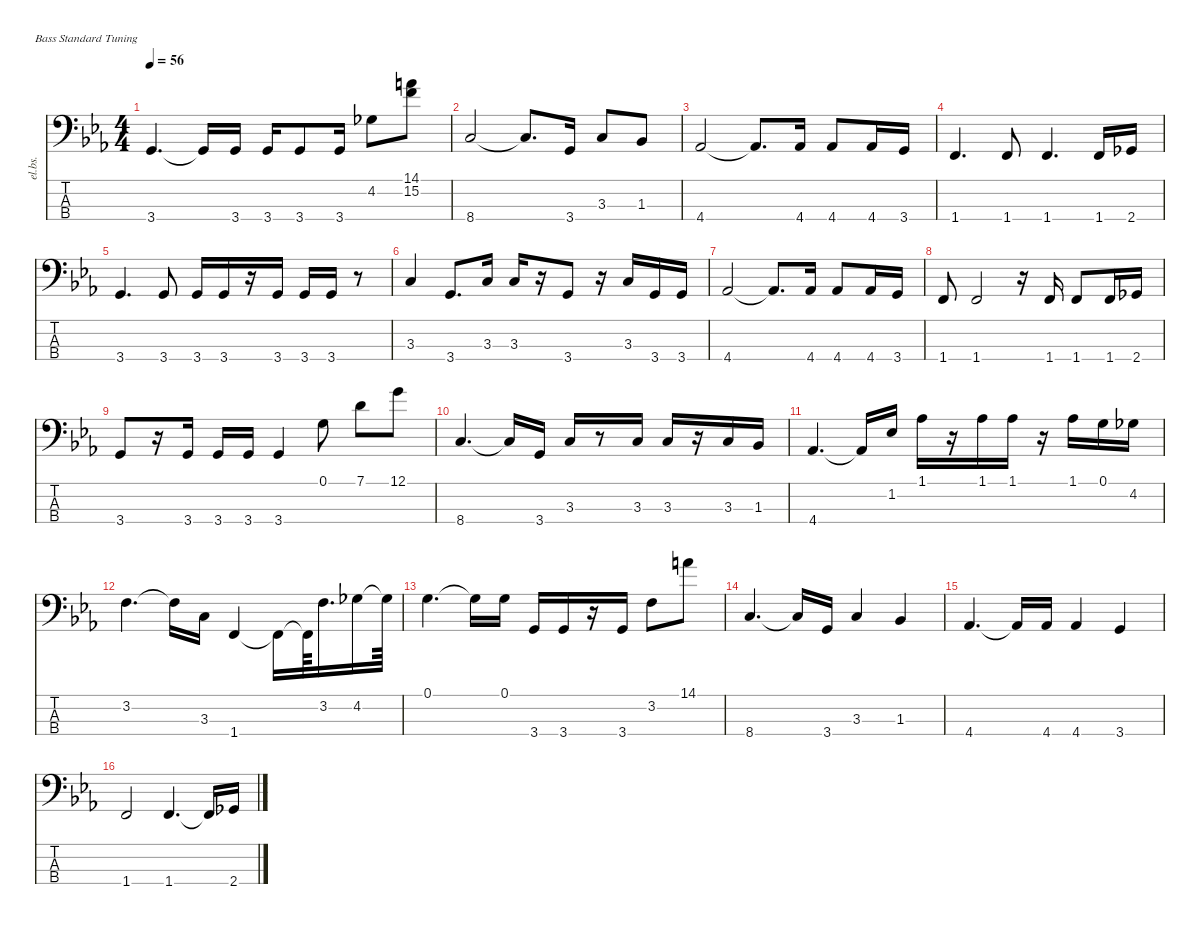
\defaultSystemsLayout 4
\hideDynamics
\bracketExtendMode nobrackets
\otherSystemsTrackNameOrientation horizontal
\track ("Bass" "el.bs.") {instrument electricbassfinger}
\staff {score tabs}
\tuning (G2 D2 A1 E1)
\ts (4 4)
\tempo 56
\clef f4
\ks eb
3.4{acc forcenatural}.4{d dy f beam Up} 3.4{t acc forcenatural}.16{beam Up} 3.4{acc forcenatural}.16{beam Up} 3.4{acc forcenatural}.16{beam Up} 3.4{acc forcenatural}.8{beam Up} 3.4{acc forcenatural}.16{beam Up} 4.2{acc b}.8{beam Down} (14.1{acc forcenatural} 15.2{acc forcenatural}).8{beam Down} |
8.4{acc forcenatural}.2{beam Up} 8.4{t acc forcenatural}.8{d beam Up} 3.4{acc forcenatural}.16{beam Up} 3.3{acc forcenatural}.8{beam Up} 1.3{acc b}.8{beam Up} |
4.4{acc b}.2{beam Up} 4.4{t acc b}.8{d beam Up} 4.4{acc b}.16{beam Up} 4.4{acc b}.8{beam Up} 4.4{acc b}.16{beam Up} 3.4{acc forcenatural}.16{beam Up} |
1.4{acc forcenatural}.4{d beam Up} 1.4{acc forcenatural}.8{beam Up} 1.4{acc forcenatural}.4{d beam Up} 1.4{acc forcenatural}.16{beam Up} 2.4{acc b}.16{beam Up} |
3.4{acc forcenatural}.4{d beam Up} 3.4{acc forcenatural}.8{beam Up} 3.4{acc forcenatural}.16{beam Up} 3.4{acc forcenatural}.16{beam Up} r.16{beam Up} 3.4{acc forcenatural}.16{beam Up} 3.4{acc forcenatural}.16{beam Up} 3.4{acc forcenatural}.16{beam Up} r.8{beam Up} |
3.3{acc forcenatural}.4{beam Up} 3.4{acc forcenatural}.8{d beam Up} 3.3{acc forcenatural}.16{beam Up} 3.3{acc forcenatural}.16{beam Up} r.16{beam Up} 3.4{acc forcenatural}.8{beam Up} r.16{beam Up} 3.3{acc forcenatural}.16{beam Up} 3.4{acc forcenatural}.16{beam Up} 3.4{acc forcenatural}.16{beam Up} |
4.4{acc b}.2{beam Up} 4.4{t acc b}.8{d beam Up} 4.4{acc b}.16{beam Up} 4.4{acc b}.8{beam Up} 4.4{acc b}.16{beam Up} 3.4{acc forcenatural}.16{beam Up} |
1.4{acc forcenatural}.8{beam Up} 1.4{acc forcenatural}.2{beam Up} r.16{beam Up} 1.4{acc forcenatural}.16{beam Up} 1.4{acc forcenatural}.8{beam Up} 1.4{acc forcenatural}.16{beam Up} 2.4{acc b}.16{beam Up} |
3.4{acc forcenatural}.8{beam Up} r.16{beam Up} 3.4{acc forcenatural}.16{beam Up} 3.4{acc forcenatural}.16{beam Up} 3.4{acc forcenatural}.16{beam Up} 3.4{acc forcenatural}.4{beam Up} 0.1{acc forcenatural}.8{beam Down} 7.1{acc forcenatural}.8{beam Down} 12.1{acc forcenatural}.8{beam Down} |
8.4{acc forcenatural}.4{d beam Up} 8.4{t acc forcenatural}.16{beam Up} 3.4{acc forcenatural}.16{beam Up} 3.3{acc forcenatural}.16{beam Up} r.8{beam Up} 3.3{acc forcenatural}.16{beam Up} 3.3{acc forcenatural}.16{beam Up} r.16{beam Up} 3.3{acc forcenatural}.16{beam Up} 1.3{acc b}.16{beam Up} |
4.4{acc b}.4{d beam Up} 4.4{t acc b}.16{beam Up} 1.2{acc b}.16{beam Up} 1.1{acc b}.16{beam Down} r.16{beam Down} 1.1{acc b}.16{beam Down} 1.1{acc b}.16{beam Down} r.16{beam Down} 1.1{acc b}.16{beam Down} 0.1{acc forcenatural}.16{beam Down} 4.2{acc b}.16{beam Down} |
3.2{acc forcenatural}.4{d beam Down} 3.2{t acc forcenatural}.16{beam Down} 3.3{acc forcenatural}.16{beam Down} 1.4{acc forcenatural}.4{beam Up} 1.4{t acc forcenatural}.16{beam Down} 1.4{t acc forcenatural}.64{beam Down} 3.2{acc forcenatural}.16{d beam Down} 4.2{acc b}.16{beam Down} 4.2{t acc b}.64{beam Down} |
0.1{acc forcenatural}.4{d beam Down} 0.1{t acc forcenatural}.16{beam Down} 0.1{acc forcenatural}.16{beam Down} 3.4{acc forcenatural}.16{beam Up} 3.4{acc forcenatural}.16{beam Up} r.16{beam Up} 3.4{acc forcenatural}.16{beam Up} 3.2{acc forcenatural}.8{beam Down} 14.1{acc forcenatural}.8{beam Down} |
8.4{acc forcenatural}.4{d beam Up} 8.4{t acc forcenatural}.16{beam Up} 3.4{acc forcenatural}.16{beam Up} 3.3{acc forcenatural}.4{beam Up} 1.3{acc b}.4{beam Up} |
4.4{acc b}.4{d beam Up} 4.4{t acc b}.16{beam Up} 4.4{acc b}.16{beam Up} 4.4{acc b}.4{beam Up} 3.4{acc forcenatural}.4{beam Up} |
1.4{acc forcenatural}.2{beam Up} 1.4{acc forcenatural}.4{d beam Up} 1.4{t acc forcenatural}.16{beam Up} 2.4{acc b}.16{beam Up}
